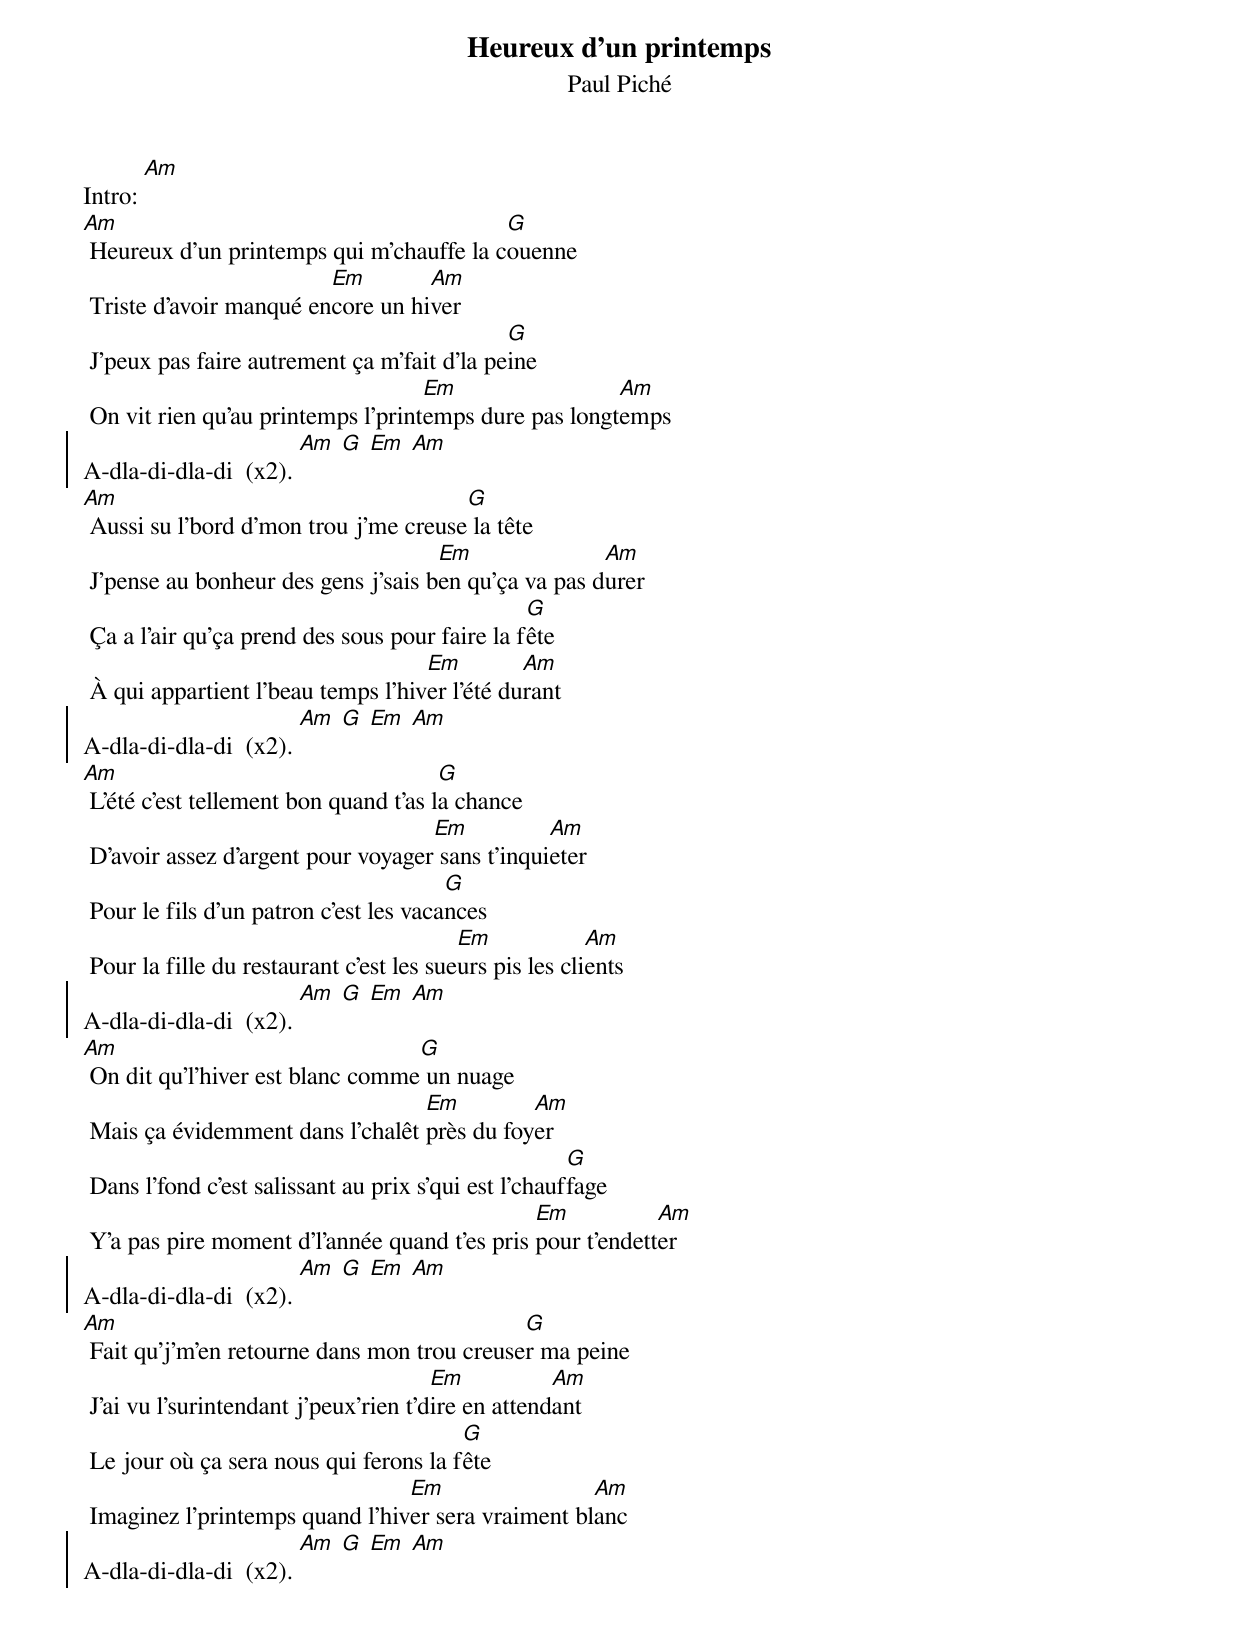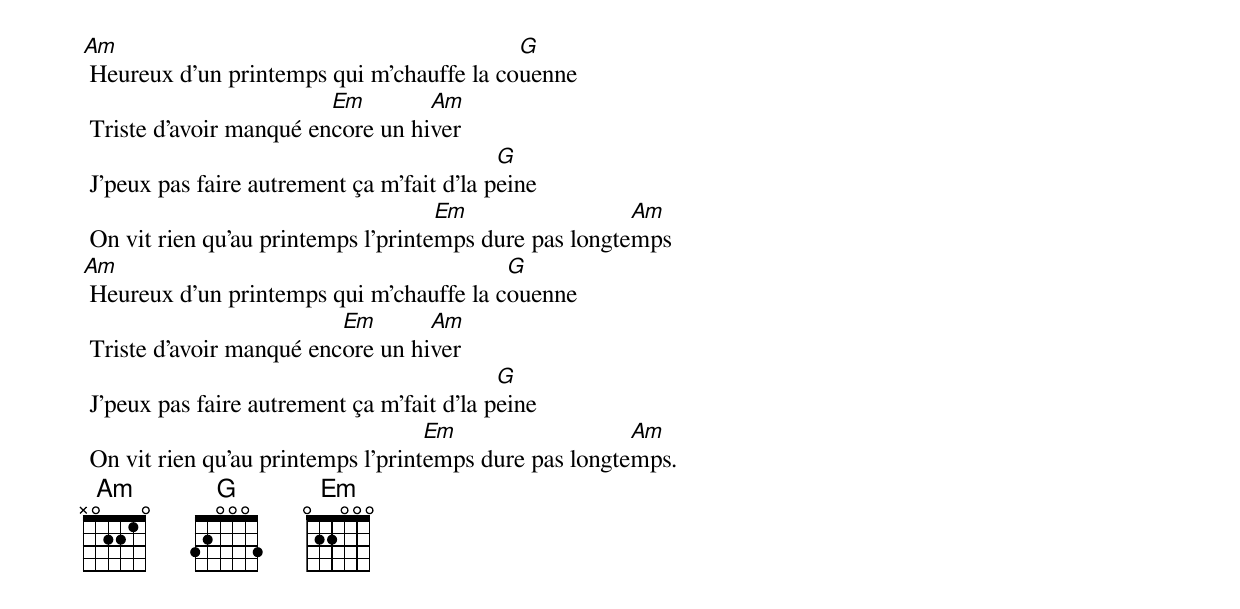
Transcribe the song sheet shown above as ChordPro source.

{t:Heureux d'un printemps}
 {st:Paul Piché}

Intro: [Am]
[Am] Heureux d'un printemps qui m'chauffe la c[G]ouenne
 Triste d'avoir manqué en[Em]core un hi[Am]ver
 J'peux pas faire autrement ça m'fait d'la pe[G]ine
 On vit rien qu'au printemps l'print[Em]emps dure pas longt[Am]emps
{soc}
A-dla-di-dla-di  (x2). [Am] [G] [Em] [Am]
{eoc}
[Am] Aussi su l'bord d'mon trou j'me creuse[G] la tête
 J'pense au bonheur des gens j'sais b[Em]en qu'ça va pas d[Am]urer
 Ça a l'air qu'ça prend des sous pour faire la f[G]ête
 À qui appartient l'beau temps l'hiv[Em]er l'été du[Am]rant
{soc}
A-dla-di-dla-di  (x2). [Am] [G] [Em] [Am]
{eoc}
[Am] L'été c'est tellement bon quand t'as l[G]a chance
 D'avoir assez d'argent pour voyager[Em] sans t'inqui[Am]eter
 Pour le fils d'un patron c'est les vaca[G]nces
 Pour la fille du restaurant c'est les sue[Em]urs pis les cli[Am]ents
{soc}
A-dla-di-dla-di  (x2). [Am] [G] [Em] [Am]
{eoc}
[Am] On dit qu'l'hiver est blanc comme[G] un nuage
 Mais ça évidemment dans l'chalêt [Em]près du foy[Am]er
 Dans l'fond c'est salissant au prix s'qui est l'chauf[G]fage
 Y'a pas pire moment d'l'année quand t'es pris [Em]pour t'endett[Am]er
{soc}
A-dla-di-dla-di  (x2). [Am] [G] [Em] [Am]
{eoc}
[Am] Fait qu'j'm'en retourne dans mon trou creuse[G]r ma peine
 J'ai vu l'surintendant j'peux'rien t'd[Em]ire en attend[Am]ant
 Le jour où ça sera nous qui ferons la f[G]ête
 Imaginez l'printemps quand l'hiv[Em]er sera vraiment bl[Am]anc
{soc}
A-dla-di-dla-di  (x2). [Am] [G] [Em] [Am]
{eoc}
{new_page}

[Am] Heureux d'un printemps qui m'chauffe la co[G]uenne
 Triste d'avoir manqué en[Em]core un hi[Am]ver
 J'peux pas faire autrement ça m'fait d'la p[G]eine
 On vit rien qu'au printemps l'printe[Em]mps dure pas longte[Am]mps
[Am] Heureux d'un printemps qui m'chauffe la c[G]ouenne
 Triste d'avoir manqué enc[Em]ore un hi[Am]ver
 J'peux pas faire autrement ça m'fait d'la p[G]eine
 On vit rien qu'au printemps l'print[Em]emps dure pas longte[Am]mps.
